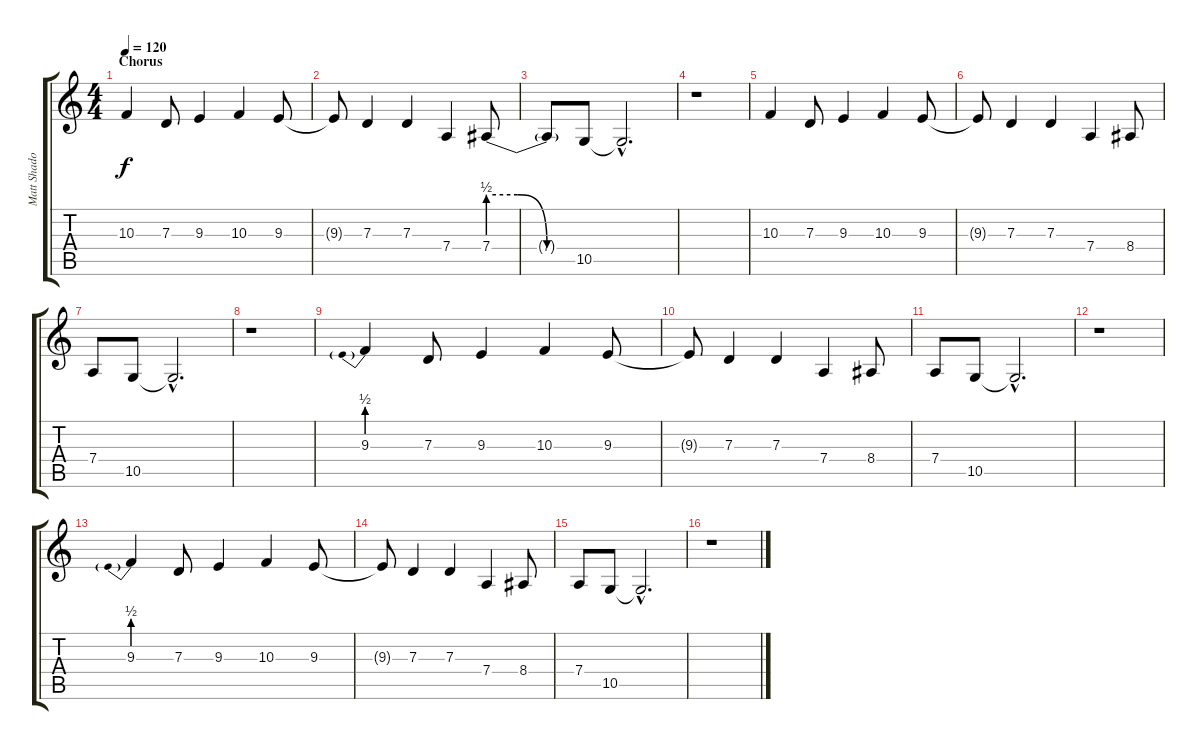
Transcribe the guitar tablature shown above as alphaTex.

\track ("Matt Shadows" "Matt Shado") {instrument oboe}
\staff {score tabs}
\tuning (E4 B3 G3 D3 A2 D2) {hide}
\ts (4 4)
\section ("" "Chorus")
\tempo 120
\clef g2
\ks c
10.3.4{dy f} 7.3.8 9.3.4 10.3.4 9.3.8 |
9.3{t}.8 7.3.4 7.3.4 7.4.4 7.4{be (custom 0 2 20 2 40 0 60 0)}.8 |
7.4{t}.8 10.5.8 10.5{hac t}.2{d} |
r.1 |
10.3.4{volume 16} 7.3.8 9.3.4 10.3.4 9.3.8 |
9.3{t}.8 7.3.4 7.3.4 7.4.4 8.4.8 |
7.4.8 10.5.8 10.5{hac t}.2{d} |
r.1 |
9.3{be (prebend 0 2 60 2)}.4{volume 16} 7.3.8 9.3.4 10.3.4 9.3.8 |
9.3{t}.8 7.3.4 7.3.4 7.4.4 8.4.8 |
7.4.8 10.5.8 10.5{hac t}.2{d} |
r.1 |
9.3{be (prebend 0 2 60 2)}.4{volume 16} 7.3.8 9.3.4 10.3.4 9.3.8 |
9.3{t}.8 7.3.4 7.3.4 7.4.4 8.4.8 |
7.4.8 10.5.8 10.5{hac t}.2{d} |
r.1
